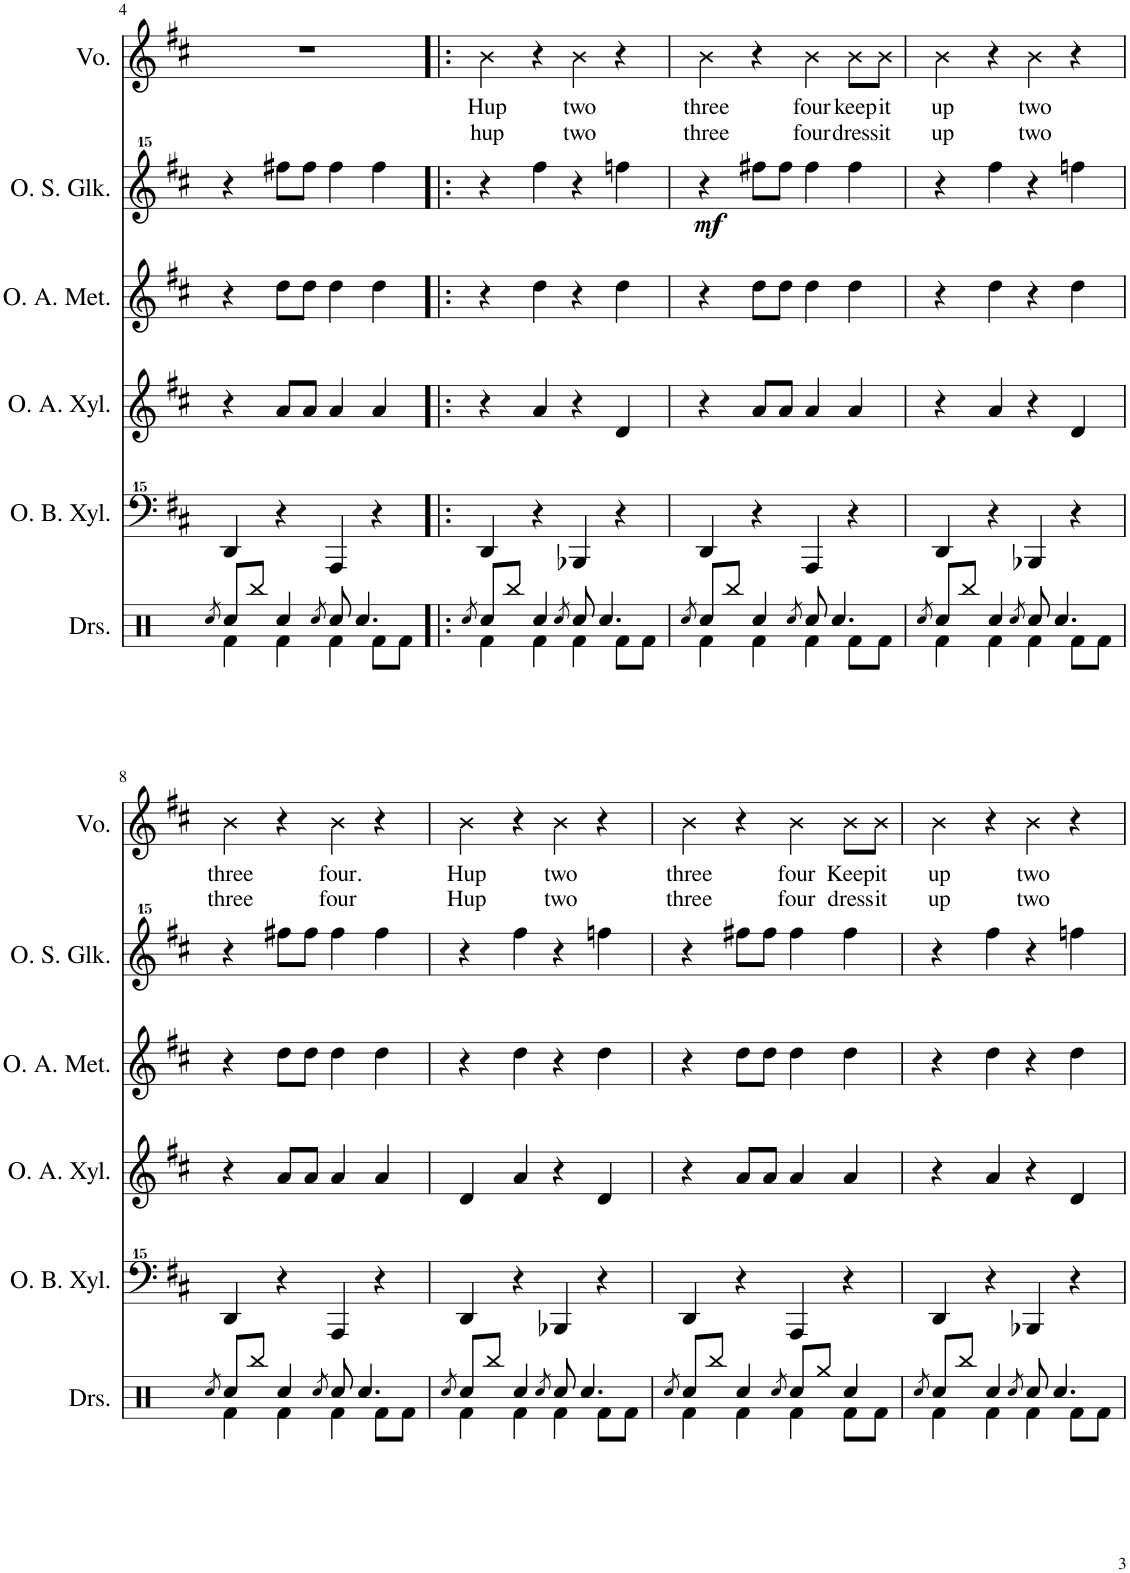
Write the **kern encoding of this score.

**kern	**kern	**kern	**kern	**kern	**dynam	**kern	**text	**text
*part6	*part5	*part4	*part3	*part2	*part2	*part1	*part1	*part1
*staff6	*staff5	*staff4	*staff3	*staff2	*staff2	*staff1	*staff1	*staff1
*I"Drumset	*I"Orff Bass Xylophone	*I"Orff Alto Xylophone	*I"Orff Alto Metallophone	*I"Orff Soprano Glockenspiel	*	*I"Voice	*	*
*I'Drs.	*I'O. B. Xyl.	*I'O. A. Xyl.	*I'O. A. Met.	*I'O. S. Glk.	*	*I'Vo.	*	*
!!LO:PB:g=z
*clefX	*clefF^^4	*clefG2	*clefG2	*clefG^^2	*	*clefG2	*	*
*k[]	*k[f#c#]	*k[f#c#]	*k[f#c#]	*k[f#c#]	*	*k[f#c#]	*	*
*M2/2	*M2/2	*M2/2	*M2/2	*M2/2	*	*M2/2	*	*
=4	=4	=4	=4	=4	=4	=4	=4	=4
8qRcc/	.	.	.	.	.	.	.	.
*^	*	*	*	*	*	*	*	*
8Rcc/L	4Rf\	4d/	4r	4r	4r	.	1r	.	.
8Rbb/J	.	.	.	.	.	.	.	.	.
4Rcc/	4Rf\	4r	8a/L	8dd\L	8ffff#X\L	.	.	.	.
.	.	.	8a/J	8dd\J	8ffff#\J	.	.	.	.
8qRcc/	.	.	.	.	.	.	.	.	.
8Rcc/	4Rf\	4A/	4a/	4dd\	4ffff#\	.	.	.	.
4.Rcc/	.	.	.	.	.	.	.	.	.
!	!	!	!	!	!	!LO:DY:b	!	!	!
.	8Rf\L	4r	4a/	4dd\	4ffff#\	mf	.	.	.
.	8Rf\J	.	.	.	.	.	.	.	.
=5!|:	=5!|:	=5!|:	=5!|:	=5!|:	=5!|:	=5!|:	=5!|:	=5!|:	=5!|:
8qRcc/	.	.	.	.	.	.	.	.	.
!	!	!	!	!	!	!	!	!LO:LY:b	!LO:LY:b
8Rcc/L	4Rf\	4d/	4r	4r	4r	.	4b\	Hup	hup
8Rbb/J	.	.	.	.	.	.	.	.	.
4Rcc/	4Rf\	4r	4a/	4dd\	4ffff#\	.	4r	.	.
8qRcc/	.	.	.	.	.	.	.	.	.
!	!	!	!	!	!	!	!	!LO:LY:b	!LO:LY:b
8Rcc/	4Rf\	4B-X/	4r	4r	4r	.	4b\	two	two
4.Rcc/	.	.	.	.	.	.	.	.	.
.	8Rf\L	4r	4d/	4dd\	4ffffn\	.	4r	.	.
.	8Rf\J	.	.	.	.	.	.	.	.
=6	=6	=6	=6	=6	=6	=6	=6	=6	=6
8qRcc/	.	.	.	.	.	.	.	.	.
!	!	!	!	!	!	!	!	!LO:LY:b	!LO:LY:b
8Rcc/L	4Rf\	4d/	4r	4r	4r	.	4b\	three	three
8Rbb/J	.	.	.	.	.	.	.	.	.
4Rcc/	4Rf\	4r	8a/L	8dd\L	8ffff#X\L	.	4r	.	.
.	.	.	8a/J	8dd\J	8ffff#\J	.	.	.	.
8qRcc/	.	.	.	.	.	.	.	.	.
!	!	!	!	!	!	!	!	!LO:LY:b	!LO:LY:b
8Rcc/	4Rf\	4A/	4a/	4dd\	4ffff#\	.	4b\	four	four
4.Rcc/	.	.	.	.	.	.	.	.	.
!	!	!	!	!	!	!	!	!LO:LY:b	!LO:LY:b
.	8Rf\L	4r	4a/	4dd\	4ffff#\	.	8b\L	keep	dress
!	!	!	!	!	!	!	!	!LO:LY:b	!LO:LY:b
.	8Rf\J	.	.	.	.	.	8b\J	it	it
=7	=7	=7	=7	=7	=7	=7	=7	=7	=7
8qRcc/	.	.	.	.	.	.	.	.	.
!	!	!	!	!	!	!	!	!LO:LY:b	!LO:LY:b
8Rcc/L	4Rf\	4d/	4r	4r	4r	.	4b\	up	up
8Rbb/J	.	.	.	.	.	.	.	.	.
4Rcc/	4Rf\	4r	4a/	4dd\	4ffff#\	.	4r	.	.
8qRcc/	.	.	.	.	.	.	.	.	.
!	!	!	!	!	!	!	!	!LO:LY:b	!LO:LY:b
8Rcc/	4Rf\	4B-X/	4r	4r	4r	.	4b\	two	two
4.Rcc/	.	.	.	.	.	.	.	.	.
.	8Rf\L	4r	4d/	4dd\	4ffffn\	.	4r	.	.
.	8Rf\J	.	.	.	.	.	.	.	.
!!LO:LB:g=z
=8	=8	=8	=8	=8	=8	=8	=8	=8	=8
8qRcc/	.	.	.	.	.	.	.	.	.
!	!	!	!	!	!	!	!	!LO:LY:b	!LO:LY:b
8Rcc/L	4Rf\	4d/	4r	4r	4r	.	4b\	three	three
8Rbb/J	.	.	.	.	.	.	.	.	.
4Rcc/	4Rf\	4r	8a/L	8dd\L	8ffff#X\L	.	4r	.	.
.	.	.	8a/J	8dd\J	8ffff#\J	.	.	.	.
8qRcc/	.	.	.	.	.	.	.	.	.
!	!	!	!	!	!	!	!	!LO:LY:b	!LO:LY:b
8Rcc/	4Rf\	4A/	4a/	4dd\	4ffff#\	.	4b\	four.	four
4.Rcc/	.	.	.	.	.	.	.	.	.
.	8Rf\L	4r	4a/	4dd\	4ffff#\	.	4r	.	.
.	8Rf\J	.	.	.	.	.	.	.	.
=9	=9	=9	=9	=9	=9	=9	=9	=9	=9
8qRcc/	.	.	.	.	.	.	.	.	.
!	!	!	!	!	!	!	!	!LO:LY:b	!LO:LY:b
8Rcc/L	4Rf\	4d/	4d/	4r	4r	.	4b\	Hup	Hup
8Rbb/J	.	.	.	.	.	.	.	.	.
4Rcc/	4Rf\	4r	4a/	4dd\	4ffff#\	.	4r	.	.
8qRcc/	.	.	.	.	.	.	.	.	.
!	!	!	!	!	!	!	!	!LO:LY:b	!LO:LY:b
8Rcc/	4Rf\	4B-X/	4r	4r	4r	.	4b\	two	two
4.Rcc/	.	.	.	.	.	.	.	.	.
.	8Rf\L	4r	4d/	4dd\	4ffffn\	.	4r	.	.
.	8Rf\J	.	.	.	.	.	.	.	.
=10	=10	=10	=10	=10	=10	=10	=10	=10	=10
8qRcc/	.	.	.	.	.	.	.	.	.
!	!	!	!	!	!	!	!	!LO:LY:b	!LO:LY:b
8Rcc/L	4Rf\	4d/	4r	4r	4r	.	4b\	three	three
8Rbb/J	.	.	.	.	.	.	.	.	.
4Rcc/	4Rf\	4r	8a/L	8dd\L	8ffff#X\L	.	4r	.	.
.	.	.	8a/J	8dd\J	8ffff#\J	.	.	.	.
8qRcc/	.	.	.	.	.	.	.	.	.
!	!	!	!	!	!	!	!	!LO:LY:b	!LO:LY:b
8Rcc/L	4Rf\	4A/	4a/	4dd\	4ffff#\	.	4b\	four	four
8Rgg/J	.	.	.	.	.	.	.	.	.
!	!	!	!	!	!	!	!	!LO:LY:b	!LO:LY:b
4Rcc/	8Rf\L	4r	4a/	4dd\	4ffff#\	.	8b\L	Keep	dress
!	!	!	!	!	!	!	!	!LO:LY:b	!LO:LY:b
.	8Rf\J	.	.	.	.	.	8b\J	it	it
=11	=11	=11	=11	=11	=11	=11	=11	=11	=11
8qRcc/	.	.	.	.	.	.	.	.	.
!	!	!	!	!	!	!	!	!LO:LY:b	!LO:LY:b
8Rcc/L	4Rf\	4d/	4r	4r	4r	.	4b\	up	up
8Rbb/J	.	.	.	.	.	.	.	.	.
4Rcc/	4Rf\	4r	4a/	4dd\	4ffff#\	.	4r	.	.
8qRcc/	.	.	.	.	.	.	.	.	.
!	!	!	!	!	!	!	!	!LO:LY:b	!LO:LY:b
8Rcc/	4Rf\	4B-X/	4r	4r	4r	.	4b\	two	two
4.Rcc/	.	.	.	.	.	.	.	.	.
.	8Rf\L	4r	4d/	4dd\	4ffffn\	.	4r	.	.
.	8Rf\J	.	.	.	.	.	.	.	.
*v	*v	*	*	*	*	*	*	*	*
=	=	=	=	=	=	=	=	=
*-	*-	*-	*-	*-	*-	*-	*-	*-
